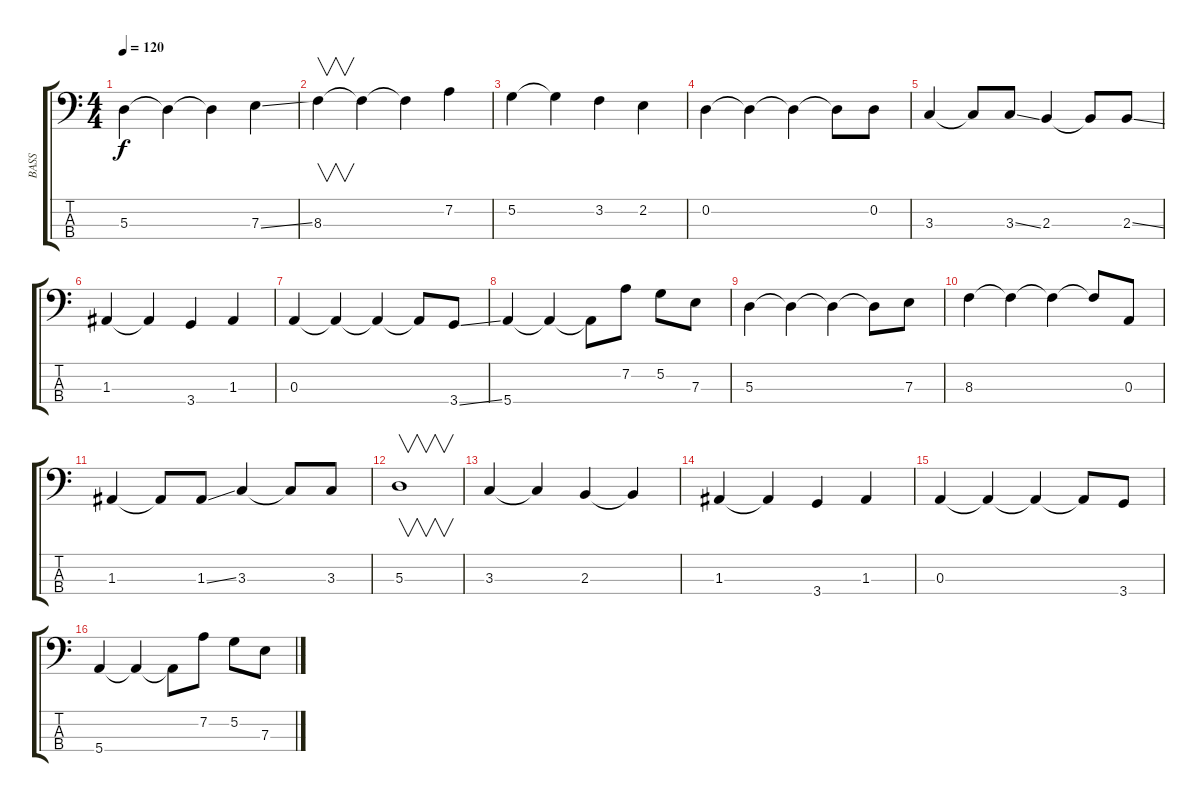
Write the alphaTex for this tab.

\track ("BASS" "BASS") {instrument electricbasspick}
\staff {score tabs}
\tuning (G2 D2 A1 E1) {hide}
\ts (4 4)
\tempo 120
\clef f4
\ks c
5.3.4{dy f instrument electricbasspick} 5.3{t}.4 5.3{t}.4 7.3{ss}.4 |
8.3.4{v} 8.3{t}.4 8.3{t}.4 7.2.4 |
5.2.4 5.2{t}.4 3.2.4 2.2.4 |
0.2.4 0.2{t}.4 0.2{t}.4 0.2{t}.8 0.2.8 |
3.3.4 3.3{t}.8 3.3{ss}.8 2.3.4 2.3{t}.8 2.3{ss}.8 |
1.3.4 1.3{t}.4 3.4.4 1.3.4 |
0.3.4 0.3{t}.4 0.3{t}.4 0.3{t}.8 3.4{ss}.8 |
5.4.4 5.4{t}.4 5.4{t}.8 7.2.8 5.2.8 7.3.8 |
5.3.4 5.3{t}.4 5.3{t}.4 5.3{t}.8 7.3.8 |
8.3.4 8.3{t}.4 8.3{t}.4 8.3{t}.8 0.3.8 |
1.3.4 1.3{t}.8 1.3{ss}.8 3.3.4 3.3{t}.8 3.3.8 |
5.3.1{v} |
3.3.4 3.3{t}.4 2.3.4 2.3{t}.4 |
1.3.4 1.3{t}.4 3.4.4 1.3.4 |
0.3.4 0.3{t}.4 0.3{t}.4 0.3{t}.8 3.4.8 |
5.4.4 5.4{t}.4 5.4{t}.8 7.2.8 5.2.8 7.3.8
